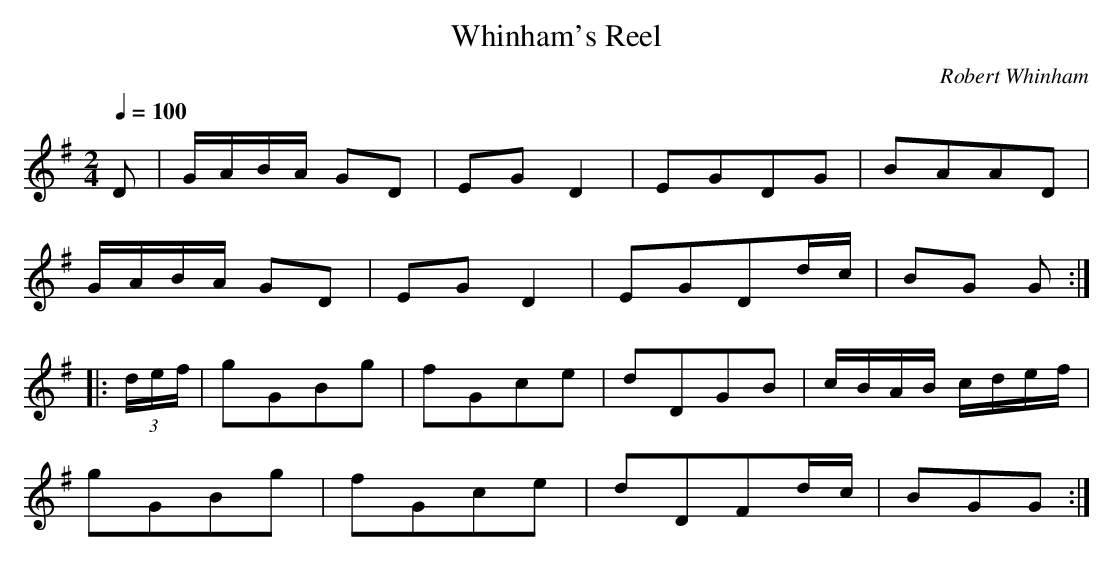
X:1
T:Whinham's Reel
C:Robert Whinham
Q:1/4=100
M:2/4
L:1/16
K:G
D2|GABA G2D2|E2G2 D4|E2G2D2G2|B2A2A2D2|
GABA G2D2|E2G2 D4|E2G2D2dc|B2G2 G2:|
|: (3def|g2G2B2g2|f2G2c2e2|d2D2G2B2|cBAB cdef|
g2G2B2g2|f2G2c2e2|d2D2F2dc|B2G2G2:|
